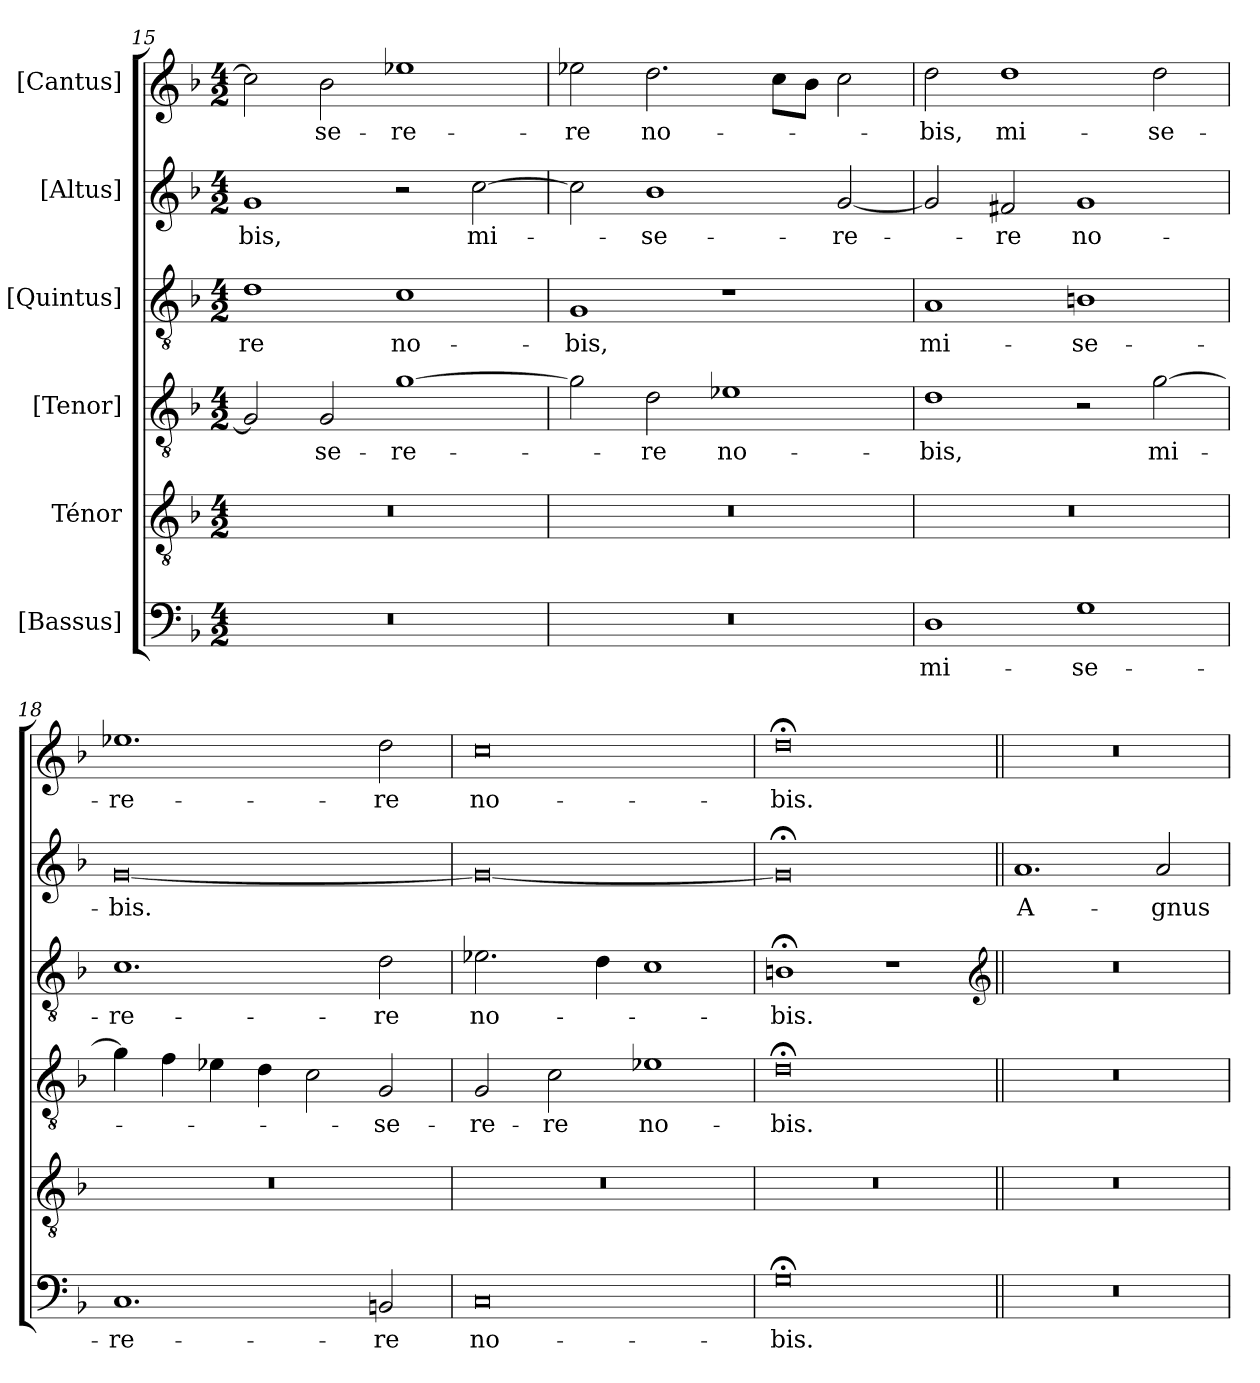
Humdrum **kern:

**kern	**text	**kern	**kern	**text	**kern	**text	**kern	**text	**kern	**text
*part6	*part6	*part5	*part4	*part4	*part3	*part3	*part2	*part2	*part1	*part1
*staff6	*staff6	*staff5	*staff4	*staff4	*staff3	*staff3	*staff2	*staff2	*staff1	*staff1
*I"[Bassus]	*	*I"Ténor	*I"[Tenor]	*	*I"[Quintus]	*	*I"[Altus]	*	*I"[Cantus]	*
*clefF4	*	*clefGv2	*clefGv2	*	*clefGv2	*	*clefG2	*	*clefG2	*
*k[b-]	*	*k[b-]	*k[b-]	*	*k[b-]	*	*k[b-]	*	*k[b-]	*
*M4/2	*	*M4/2	*M4/2	*	*M4/2	*	*M4/2	*	*M4/2	*
=15	=15	=15	=15	=15	=15	=15	=15	=15	=15	=15
0r	.	0r	2G/]	.	1d\	-re	1g/	-bis,	2cc\]	.
.	.	.	2G/	-se-	.	.	.	.	2b-\	-se-
.	.	.	[1g\	-re-	1c\	no-	2r	.	1ee-X\	-re-
.	.	.	.	.	.	.	[2cc\	mi-	.	.
=16	=16	=16	=16	=16	=16	=16	=16	=16	=16	=16
0r	.	0r	2g\]	.	1G/	-bis,	2cc\]	.	2ee-X\	-re
.	.	.	2d\	-re	.	.	1b-\	-se-	2.dd\	no-
.	.	.	1e-X\	no-	1r	.	.	.	.	.
.	.	.	.	.	.	.	.	.	8cc\L	.
.	.	.	.	.	.	.	.	.	8b-\J	.
.	.	.	.	.	.	.	[2g/	-re-	2cc\	.
=17	=17	=17	=17	=17	=17	=17	=17	=17	=17	=17
1D\	mi-	0r	1d\	-bis,	1A/	mi-	2g/]	.	2dd\	-bis,
.	.	.	.	.	.	.	2f#X/	-re	1dd\	mi-
1G\	-se-	.	2r	.	1Bn\	-se-	1g/	no-	.	.
.	.	.	[2g\	mi-	.	.	.	.	2dd\	-se-
=18	=18	=18	=18	=18	=18	=18	=18	=18	=18	=18
1.C/	-re-	0r	4g\]	.	1.c\	-re-	[0g/	-bis.	1.ee-X\	-re-
.	.	.	4f\	.	.	.	.	.	.	.
.	.	.	4e-X\	.	.	.	.	.	.	.
.	.	.	4d\	.	.	.	.	.	.	.
.	.	.	2c\	.	.	.	.	.	.	.
2BBn/	-re	.	2G/	-se-	2d\	-re	.	.	2dd\	-re
=19	=19	=19	=19	=19	=19	=19	=19	=19	=19	=19
0C/	no-	0r	2G/	-re-	2.e-X\	no-	0g/_	.	0cc\	no-
.	.	.	2c\	-re	.	.	.	.	.	.
.	.	.	.	.	4d\	.	.	.	.	.
.	.	.	1e-X\	no-	1c\	.	.	.	.	.
=20	=20	=20	=20	=20	=20	=20	=20	=20	=20	=20
0G;<\	-bis.	0r	0d;<\	-bis.	1Bn;<\	-bis.	0g;</]	.	0dd;<\	-bis.
.	.	.	.	.	1r	.	.	.	.	.
*	*	*	*	*	*clefG2	*	*	*	*	*
=21||	=21||	=21||	=21||	=21||	=21||	=21||	=21||	=21||	=21||	=21||
0r	.	0r	0r	.	0r	.	1.a/	A-	0r	.
.	.	.	.	.	.	.	2a/	-gnus	.	.
=	=	=	=	=	=	=	=	=	=	=
*-	*-	*-	*-	*-	*-	*-	*-	*-	*-	*-
